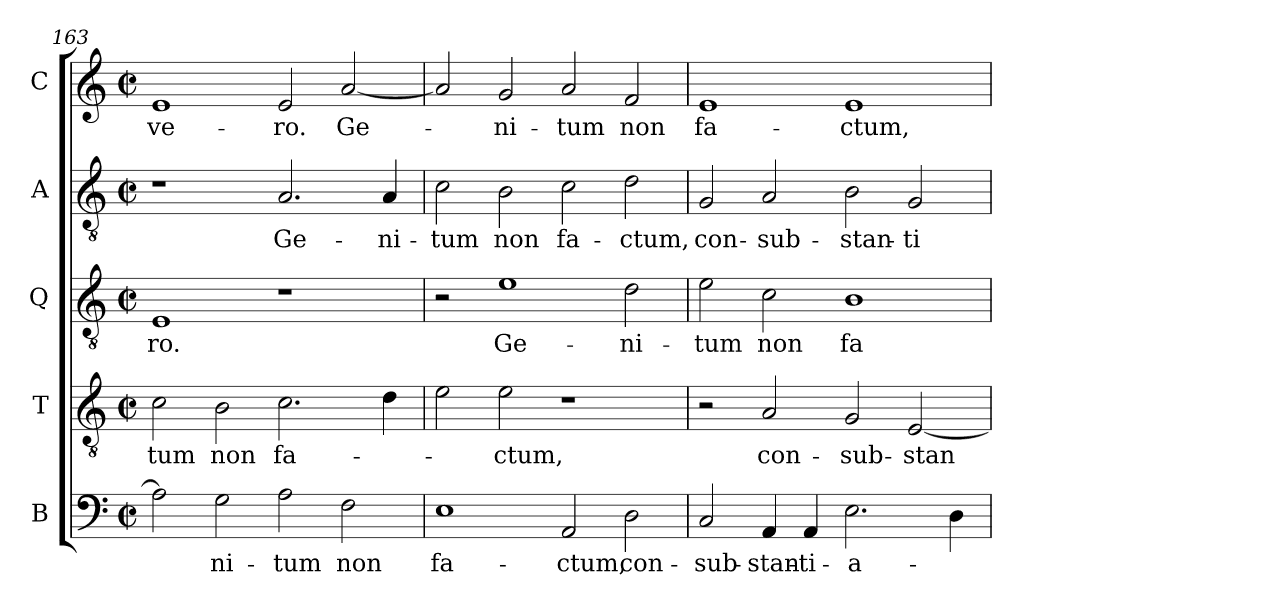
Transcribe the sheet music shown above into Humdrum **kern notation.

**kern	**text	**kern	**text	**kern	**text	**kern	**text	**kern	**text
*part5	*part5	*part4	*part4	*part3	*part3	*part2	*part2	*part1	*part1
*staff5	*staff5	*staff4	*staff4	*staff3	*staff3	*staff2	*staff2	*staff1	*staff1
*I"B	*	*I"T	*	*I"Q	*	*I"A	*	*I"C	*
*I'B	*	*I'T	*	*I'Q	*	*I'A	*	*I'C	*
*clefF4	*	*clefGv2	*	*clefGv2	*	*clefGv2	*	*clefG2	*
*M2/2	*	*M2/2	*	*M2/2	*	*M2/2	*	*M2/2	*
*met(c|)	*	*met(c|)	*	*met(c|)	*	*met(c|)	*	*met(c|)	*
=163	=163	=163	=163	=163	=163	=163	=163	=163	=163
!	!	!	!LO:LY:b:cj	!	!LO:LY:b:cj	!	!	!	!LO:LY:b:cj
2A\]	.	2c\	-tum	1E	-ro.	1r	.	1e	ve-
!	!LO:LY:b:cj	!	!LO:LY:b:cj	!	!	!	!	!	!
2G\	-ni-	2B\	non	.	.	.	.	.	.
!	!LO:LY:b:cj	!	!LO:LY:b:cj	!	!	!	!LO:LY:b:cj	!	!LO:LY:b:cj
2A\	-tum	2.c\	fa-	1r	.	2.A/	Ge-	2e/	-ro.
!	!LO:LY:b:cj	!	!	!	!	!	!	!	!LO:LY:b:cj
2F\	non	.	.	.	.	.	.	[<2a/	Ge-
!	!	!	!	!	!	!	!LO:LY:b:cj	!	!
.	.	4d\	.	.	.	4A/	-ni-	.	.
=164	=164	=164	=164	=164	=164	=164	=164	=164	=164
!	!LO:LY:b:cj	!	!	!	!	!	!LO:LY:b:cj	!	!
1E	fa-	2e\	.	2r	.	2c\	-tum	2a/]	.
!	!	!	!LO:LY:b:cj	!	!LO:LY:b:cj	!	!LO:LY:b:cj	!	!LO:LY:b:cj
.	.	2e\	-ctum,	1e	Ge-	2B\	non	2g/	-ni-
!	!LO:LY:b:cj	!	!	!	!	!	!LO:LY:b:cj	!	!LO:LY:b:cj
2AA/	-ctum,	1r	.	.	.	2c\	fa-	2a/	-tum
!	!LO:LY:b:cj	!	!	!	!LO:LY:b:cj	!	!LO:LY:b:cj	!	!LO:LY:b:cj
2D\	con-	.	.	2d\	-ni-	2d\	-ctum,	2f/	non
!!LO:LB:g=z
=165	=165	=165	=165	=165	=165	=165	=165	=165	=165
!	!LO:LY:b:cj	!	!	!	!LO:LY:b:cj	!	!LO:LY:b:cj	!	!LO:LY:b:cj
2C/	-sub-	2r	.	2e\	-tum	2G/	con-	1e	fa-
!	!LO:LY:b:cj	!	!LO:LY:b:cj	!	!LO:LY:b:cj	!	!LO:LY:b:cj	!	!
4AA/	-stan-	2A/	con-	2c\	non	2A/	-sub-	.	.
!	!LO:LY:b:rj	!	!	!	!	!	!	!	!
4AA/	-ti-	.	.	.	.	.	.	.	.
!	!LO:LY:b:cj	!	!LO:LY:b:cj	!	!LO:LY:b:cj	!	!LO:LY:b:cj	!	!LO:LY:b:cj
2.E\	-a-	2G/	-sub-	1B	fa-	2B\	-stan-	1e	-ctum,
!	!	!	!LO:LY:b:cj	!	!	!	!LO:LY:b:cj	!	!
.	.	[<2E/	-stan-	.	.	2G/	-ti-	.	.
4D\	.	.	.	.	.	.	.	.	.
=	=	=	=	=	=	=	=	=	=
*-	*-	*-	*-	*-	*-	*-	*-	*-	*-
